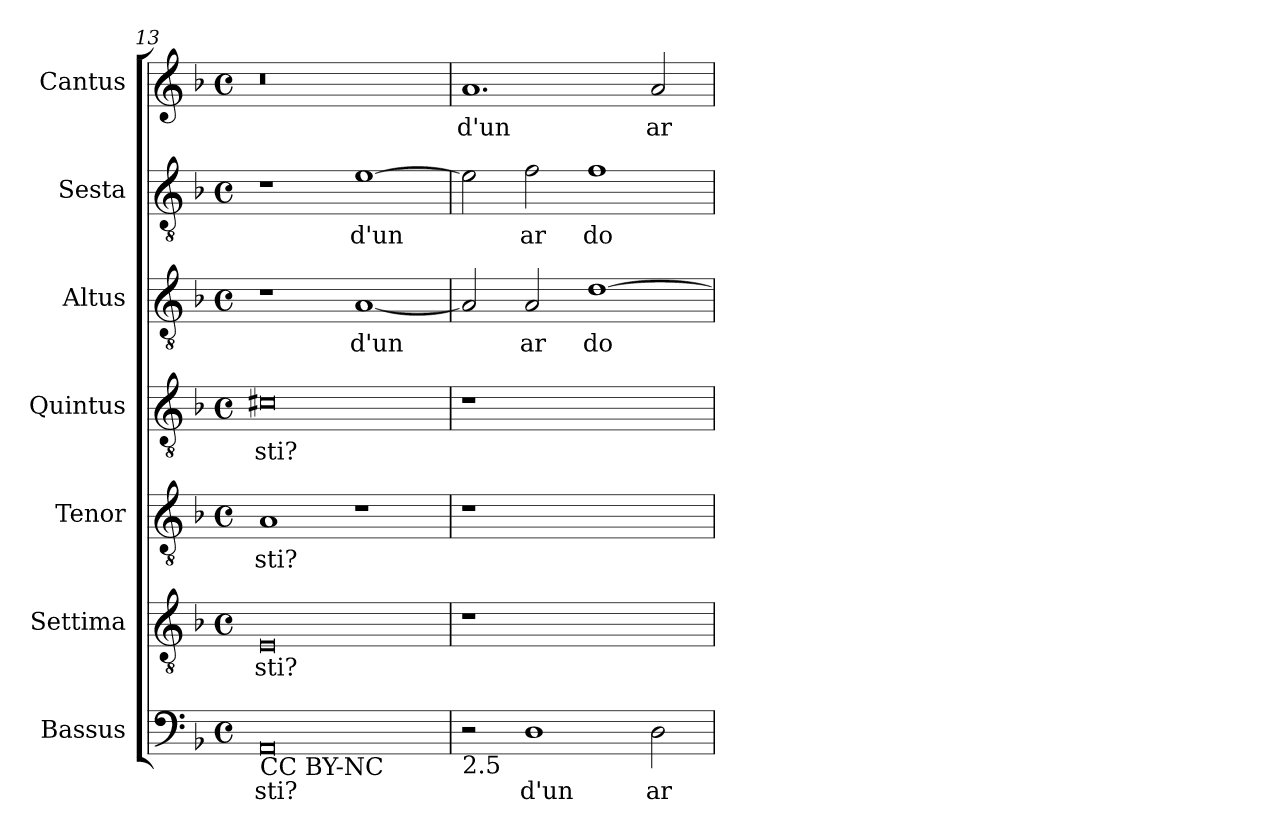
**kern	**text	**kern	**text	**kern	**text	**kern	**text	**kern	**text	**kern	**text	**kern	**text
*part7	*part7	*part6	*part6	*part5	*part5	*part4	*part4	*part3	*part3	*part2	*part2	*part1	*part1
*staff7	*staff7	*staff6	*staff6	*staff5	*staff5	*staff4	*staff4	*staff3	*staff3	*staff2	*staff2	*staff1	*staff1
*I"Bassus	*	*I"Settima	*	*I"Tenor	*	*I"Quintus	*	*I"Altus	*	*I"Sesta	*	*I"Cantus	*
*clefF4	*	*clefGv2	*	*clefGv2	*	*clefGv2	*	*clefGv2	*	*clefGv2	*	*clefG2	*
*k[b-]	*	*k[b-]	*	*k[b-]	*	*k[b-]	*	*k[b-]	*	*k[b-]	*	*k[b-]	*
*F:	*	*F:	*	*F:	*	*F:	*	*F:	*	*F:	*	*F:	*
*M4/4	*	*M4/4	*	*M4/4	*	*M4/4	*	*M4/4	*	*M4/4	*	*M4/4	*
*met(c)	*	*met(c)	*	*met(c)	*	*met(c)	*	*met(c)	*	*met(c)	*	*met(c)	*
=13	=13	=13	=13	=13	=13	=13	=13	=13	=13	=13	=13	=13	=13
!LO:TX:b:t=CC BY-NC	!	!	!	!	!	!	!	!	!	!	!	!	!
!	!LO:LY:b:cj	!	!LO:LY:b:cj	!	!LO:LY:b:cj	!	!LO:LY:b:cj	!	!	!	!	!	!
0AA	-sti?	0E	sti?	1A	-sti?	0c#X	-sti?	1r	.	1r	.	0r	.
!	!	!	!	!	!	!	!	!	!LO:LY:b:cj	!	!LO:LY:b:cj	!	!
.	.	.	.	1r	.	.	.	[<1A	d'un	[>1e	d'un	.	.
=14	=14	=14	=14	=14	=14	=14	=14	=14	=14	=14	=14	=14	=14
!LO:TX:b:t=2.5	!	!	!	!	!	!	!	!	!	!	!	!	!
!	!	!	!	!	!	!	!	!	!LO:LY:b:cj	!	!LO:LY:b:cj	!	!LO:LY:b:cj
2r	.	1r	.	1r	.	1r	.	2A/]	.	2e\]	.	1.a	d'un
!	!LO:LY:b:cj	!	!	!	!	!	!	!	!LO:LY:b:cj	!	!LO:LY:b:cj	!	!
1D	d'un	.	.	.	.	.	.	2A/	ar	2f\	ar	.	.
!	!	!	!	!	!	!	!	!	!LO:LY:b:cj	!	!LO:LY:b:cj	!	!
.	.	1ryy	.	1ryy	.	1ryy	.	[>1d	do	1f	do	.	.
!	!LO:LY:b:cj	!	!	!	!	!	!	!	!	!	!	!	!LO:LY:b:cj
2D\	ar-	.	.	.	.	.	.	.	.	.	.	2a/	ar
=	=	=	=	=	=	=	=	=	=	=	=	=	=
*-	*-	*-	*-	*-	*-	*-	*-	*-	*-	*-	*-	*-	*-
